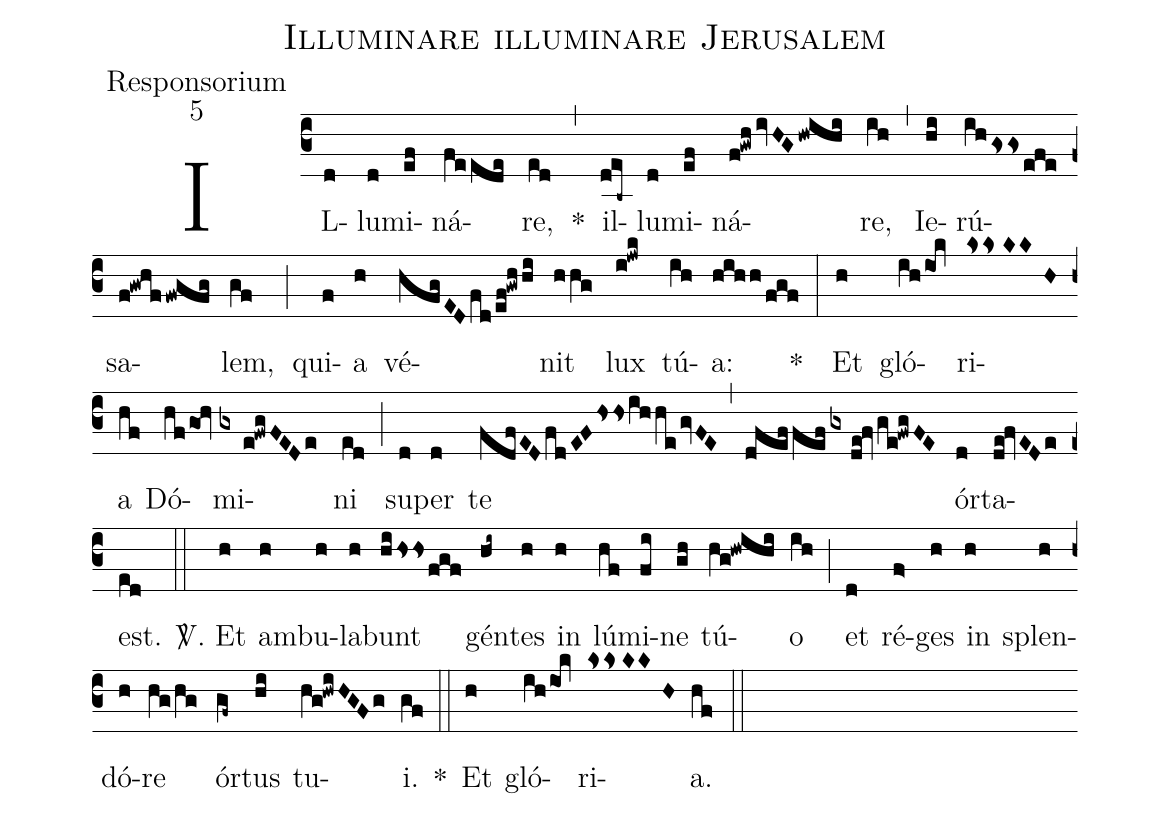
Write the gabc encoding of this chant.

name:Illuminare illuminare Jerusalem;
office-part:Responsorium;
mode:5;
%%
(c3) IL(d)lu(d)mi(ef)ná(fe/ede)re,(ed) *(,) il(deb~)lu(d)mi(ef)ná(f!gwhivHG/hwihi)re,(ih) (,) Ie(hi)rú(ih/gss/efe)sa(f!gwhf/fwgfg)lem,(gf) (;) qui(f)a(h) vé(hfgED/fd/ef!gwh/hi)nit(hhg) lux(i!jwk) tú(ih)a:(hihh/fgf) *(:) Et(h) gló(ih/iok)ri(kss//KKH)a(hf) Dó(hf/go@hv)mi(gx//e!fwg/FEDe//)ni(ed) (;) su(d)per(d) te(fdfED/fd/EF/hss/ihhe/gvFE) (,) (dfef/fef/gx/de!fv/ge!fwg/FE)ór(d)ta(de!fvEDe)est.(ed) (::)

<sp>V/</sp>. Et(h) am(h)bu(h)la(h)bunt(hi/hss/fgf) gén(hi~)tes(h) in(h) lú(hf)mi(fi)ne(gh) tú(hg!hwihi)o(ih) (;) et(d) ré(f>)ges(h) in(h) splen(h)dó(h)re(hg/hg) ór(gf~)tus(hi) tu(hg!hwi/HGF/g)i.(gf) *(::)


Et(h) gló(ih/iok)ri(kss//KKH)a.(hf) (::)
